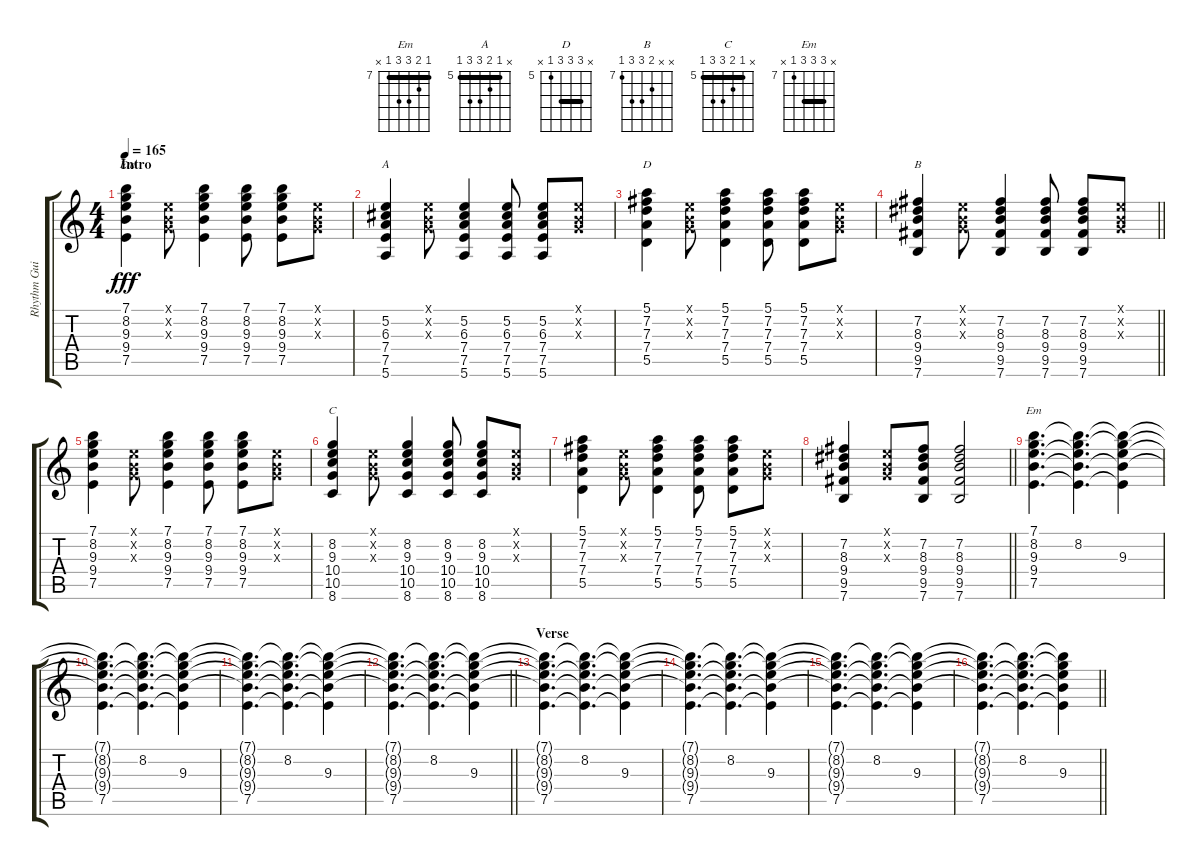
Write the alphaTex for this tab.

\track ("Rhythm Guitar" "Rhythm Gui") {instrument overdrivenguitar}
\staff {score tabs}
\tuning (E4 B3 G3 D3 A2 E2) {hide}
\chord (" Em" 7 8 9 9 7 x) {firstfret 7 barre 7}
\chord ("A" x 5 6 7 7 5) {firstfret 5 barre 5}
\chord ("D" x 7 7 7 5 x) {firstfret 5 barre 7}
\chord ("B" x x 8 9 9 7) {firstfret 7}
\chord ("C" x 5 6 7 7 5) {firstfret 5 barre 5}
\chord ("Em" x 9 9 9 7 x) {firstfret 7 barre 9}
\ts (4 4)
\section ("" "Intro")
\tempo 165
\clef g2
\ks c
(7.1 8.2 9.3 9.4 7.5).4{ch " Em" dy fff instrument overdrivenguitar} (0.1{x} 0.2{x} 0.3{x}).8 (7.1 8.2 9.3 9.4 7.5).4 (7.1 8.2 9.3 9.4 7.5).8 (7.1 8.2 9.3 9.4 7.5).8 (0.1{x} 0.2{x} 0.3{x}).8 |
(5.2 6.3 7.4 7.5 5.6).4{ch "A"} (0.1{x} 0.2{x} 0.3{x}).8 (5.2 6.3 7.4 7.5 5.6).4 (5.2 6.3 7.4 7.5 5.6).8 (5.2 6.3 7.4 7.5 5.6).8 (0.1{x} 0.2{x} 0.3{x}).8 |
(5.1 7.2 7.3 7.4 5.5).4{ch "D"} (0.1{x} 0.2{x} 0.3{x}).8 (5.1 7.2 7.3 7.4 5.5).4 (5.1 7.2 7.3 7.4 5.5).8 (5.1 7.2 7.3 7.4 5.5).8 (0.1{x} 0.2{x} 0.3{x}).8 |
\barLineRight lightlight
(7.2 8.3 9.4 9.5 7.6).4{ch "B"} (0.1{x} 0.2{x} 0.3{x}).8 (7.2 8.3 9.4 9.5 7.6).4 (7.2 8.3 9.4 9.5 7.6).8 (7.2 8.3 9.4 9.5 7.6).8 (0.1{x} 0.2{x} 0.3{x}).8 |
(7.1 8.2 9.3 9.4 7.5).4 (0.1{x} 0.2{x} 0.3{x}).8 (7.1 8.2 9.3 9.4 7.5).4 (7.1 8.2 9.3 9.4 7.5).8 (7.1 8.2 9.3 9.4 7.5).8 (0.1{x} 0.2{x} 0.3{x}).8 |
(8.2 9.3 10.4 10.5 8.6).4{ch "C"} (0.1{x} 0.2{x} 0.3{x}).8 (8.2 9.3 10.4 10.5 8.6).4 (8.2 9.3 10.4 10.5 8.6).8 (8.2 9.3 10.4 10.5 8.6).8 (0.1{x} 0.2{x} 0.3{x}).8 |
(5.1 7.2 7.3 7.4 5.5).4 (0.1{x} 0.2{x} 0.3{x}).8 (5.1 7.2 7.3 7.4 5.5).4 (5.1 7.2 7.3 7.4 5.5).8 (5.1 7.2 7.3 7.4 5.5).8 (0.1{x} 0.2{x} 0.3{x}).8 |
\barLineRight lightlight
(7.2 8.3 9.4 9.5 7.6).4 (0.1{x} 0.2{x} 0.3{x}).8 (7.2 8.3 9.4 9.5 7.6).8 (7.2 8.3 9.4 9.5 7.6).2 |
(7.1 8.2 9.3 9.4 7.5).4{d ch "Em"} (7.1{t} 8.2 9.3{t} 9.4{t} 7.5{t}).4{d} (7.1{t} 8.2{t} 9.3 9.4{t} 7.5{t}).4 |
(7.1{t} 8.2{t} 9.3{t} 9.4{t} 7.5).4{d} (7.1{t} 8.2 9.3{t} 9.4{t} 7.5{t}).4{d} (7.1{t} 8.2{t} 9.3 9.4{t} 7.5{t}).4 |
(7.1{t} 8.2{t} 9.3{t} 9.4{t} 7.5).4{d} (7.1{t} 8.2 9.3{t} 9.4{t} 7.5{t}).4{d} (7.1{t} 8.2{t} 9.3 9.4{t} 7.5{t}).4 |
\barLineRight lightlight
(7.1{t} 8.2{t} 9.3{t} 9.4{t} 7.5).4{d} (7.1{t} 8.2 9.3{t} 9.4{t} 7.5{t}).4{d} (7.1{t} 8.2{t} 9.3 9.4{t} 7.5{t}).4 |
\section ("" "Verse")
(7.1{t} 8.2{t} 9.3{t} 9.4{t} 7.5).4{d} (7.1{t} 8.2 9.3{t} 9.4{t} 7.5{t}).4{d} (7.1{t} 8.2{t} 9.3 9.4{t} 7.5{t}).4 |
(7.1{t} 8.2{t} 9.3{t} 9.4{t} 7.5).4{d} (7.1{t} 8.2 9.3{t} 9.4{t} 7.5{t}).4{d} (7.1{t} 8.2{t} 9.3 9.4{t} 7.5{t}).4 |
(7.1{t} 8.2{t} 9.3{t} 9.4{t} 7.5).4{d} (7.1{t} 8.2 9.3{t} 9.4{t} 7.5{t}).4{d} (7.1{t} 8.2{t} 9.3 9.4{t} 7.5{t}).4 |
\barLineRight lightlight
(7.1{t} 8.2{t} 9.3{t} 9.4{t} 7.5).4{d} (7.1{t} 8.2 9.3{t} 9.4{t} 7.5{t}).4{d} (7.1{t} 8.2{t} 9.3 9.4{t} 7.5{t}).4
